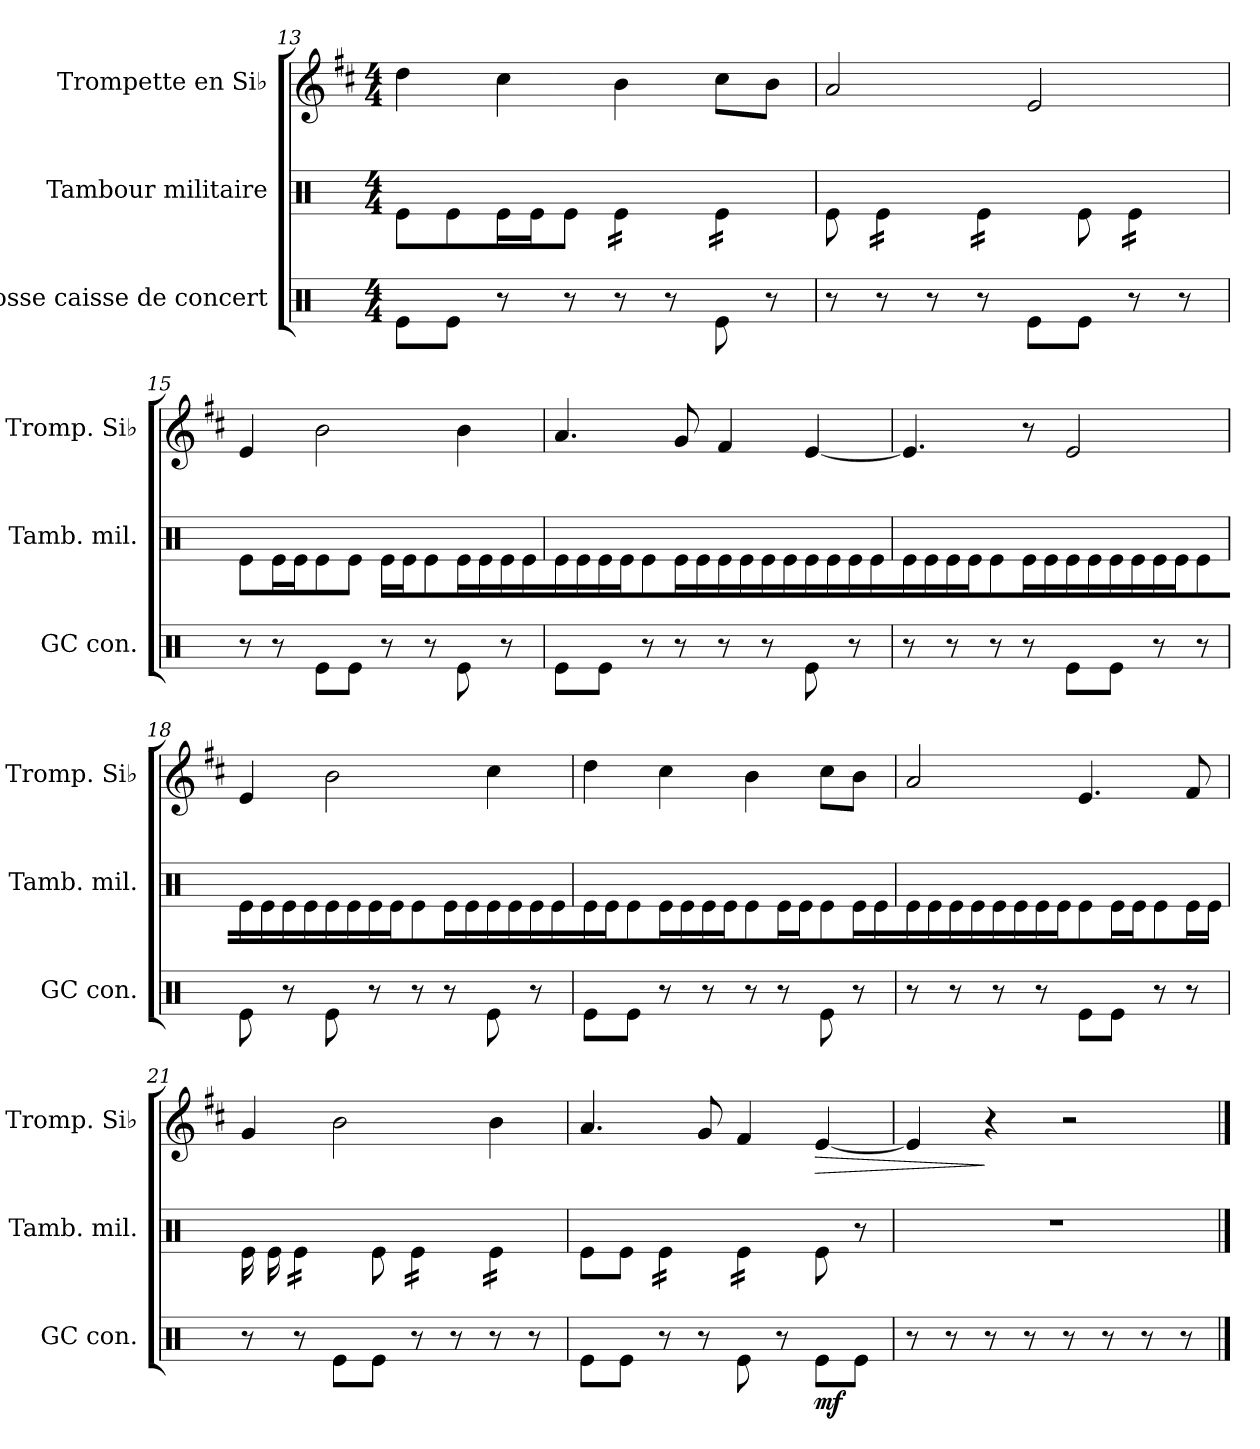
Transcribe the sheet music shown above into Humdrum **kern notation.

**kern	**dynam	**kern	**kern	**dynam
*part3	*part3	*part2	*part1	*part1
*staff3	*staff3	*staff2	*staff1	*staff1
*I"Grosse caisse de concert	*	*I"Tambour militaire	*I"Trompette en Si♭	*
*I'GC con.	*	*I'Tamb. mil.	*I'Tromp. Si♭	*
*clefX	*	*clefX	*clefG2	*
*	*	*	*ITrd1c2	*
*k[]	*	*k[]	*k[]	*
*M4/4	*	*M4/4	*M4/4	*
=13	=13	=13	=13	=13
8Re\L	.	8Re\L	4cc\	.
8Re\J	.	8Re\	.	.
*	*	*tremolo	*	*
8r	.	16Re\	4b\	.
.	.	16Re\	.	.
*	*	*Xtremolo	*	*
8r	.	8Re\J	.	.
*	*	*tremolo	*	*
8r	.	16Re\LL	4a\	.
.	.	16Re\	.	.
8r	.	16Re\	.	.
.	.	16Re\JJ	.	.
8Re\	.	16Re\LL	8b\L	.
.	.	16Re\	.	.
8r	.	16Re\	8a\J	.
.	.	16Re\JJ	.	.
*	*	*Xtremolo	*	*
=14	=14	=14	=14	=14
8r	.	8Re\	2g/	.
*	*	*tremolo	*	*
8r	.	16Re\LL	.	.
.	.	16Re\	.	.
8r	.	16Re\	.	.
.	.	16Re\JJ	.	.
8r	.	16Re\LL	.	.
.	.	16Re\	.	.
8Re\L	.	16Re\	2d/	.
.	.	16Re\JJ	.	.
*	*	*Xtremolo	*	*
8Re\J	.	8Re\	.	.
*	*	*tremolo	*	*
8r	.	16Re\LL	.	.
.	.	16Re\	.	.
8r	.	16Re\	.	.
.	.	16Re\JJ	.	.
*	*	*Xtremolo	*	*
!!LO:LB:g=z
=15	=15	=15	=15	=15
8r	.	8Re\L	4d/	.
*	*	*tremolo	*	*
8r	.	16Re\	.	.
.	.	16Re\	.	.
*	*	*Xtremolo	*	*
8Re\L	.	8Re\	2a\	.
8Re\J	.	8Re\J	.	.
*	*	*tremolo	*	*
8r	.	16Re\LL	.	.
.	.	16Re\	.	.
*	*	*Xtremolo	*	*
8r	.	8Re\J	.	.
*	*	*tremolo	*	*
8Re\	.	16Re\LL	4a\	.
.	.	16Re\	.	.
8r	.	16Re\	.	.
.	.	16Re\JJ	.	.
=16	=16	=16	=16	=16
8Re\L	.	16Re\LL	4.g/	.
.	.	16Re\	.	.
8Re\J	.	16Re\	.	.
.	.	16Re\JJ	.	.
*	*	*Xtremolo	*	*
8r	.	8Re\	.	.
*	*	*tremolo	*	*
8r	.	16Re\LL	8f/	.
.	.	16Re\	.	.
8r	.	16Re\	4e/	.
.	.	16Re\JJ	.	.
8r	.	16Re\LL	.	.
.	.	16Re\	.	.
8Re\	.	16Re\	[4d/	.
.	.	16Re\JJ	.	.
8r	.	16Re\	.	.
.	.	16Re\	.	.
=17	=17	=17	=17	=17
8r	.	16Re\LL	4.d/]	.
.	.	16Re\	.	.
8r	.	16Re\	.	.
.	.	16Re\JJ	.	.
*	*	*Xtremolo	*	*
8r	.	8Re\	.	.
*	*	*tremolo	*	*
8r	.	16Re\LL	8r	.
.	.	16Re\	.	.
8Re\L	.	16Re\	2d/	.
.	.	16Re\JJ	.	.
8Re\J	.	16Re\LL	.	.
.	.	16Re\	.	.
8r	.	16Re\	.	.
.	.	16Re\JJ	.	.
*	*	*Xtremolo	*	*
8r	.	8Re\	.	.
=18	=18	=18	=18	=18
*	*	*tremolo	*	*
8Re\	.	16Re\LL	4d/	.
.	.	16Re\	.	.
8r	.	16Re\	.	.
.	.	16Re\JJ	.	.
8Re\	.	16Re\LL	2a\	.
.	.	16Re\	.	.
8r	.	16Re\	.	.
.	.	16Re\JJ	.	.
*	*	*Xtremolo	*	*
8r	.	8Re\	.	.
*	*	*tremolo	*	*
8r	.	16Re\LL	.	.
.	.	16Re\	.	.
8Re\	.	16Re\	4b\	.
.	.	16Re\JJ	.	.
8r	.	16Re\	.	.
.	.	16Re\	.	.
=19	=19	=19	=19	=19
8Re\L	.	16Re\LL	4cc\	.
.	.	16Re\	.	.
*	*	*Xtremolo	*	*
8Re\J	.	8Re\J	.	.
*	*	*tremolo	*	*
8r	.	16Re\LL	4b\	.
.	.	16Re\	.	.
8r	.	16Re\	.	.
.	.	16Re\JJ	.	.
*	*	*Xtremolo	*	*
8r	.	8Re\L	4a\	.
*	*	*tremolo	*	*
8r	.	16Re\	.	.
.	.	16Re\	.	.
*	*	*Xtremolo	*	*
8Re\	.	8Re\	8b\L	.
*	*	*tremolo	*	*
8r	.	16Re\	8a\J	.
.	.	16Re\JJ	.	.
!!LO:LB:g=z
=20	=20	=20	=20	=20
8r	.	16Re\LL	2g/	.
.	.	16Re\	.	.
8r	.	16Re\	.	.
.	.	16Re\JJ	.	.
8r	.	16Re\LL	.	.
.	.	16Re\	.	.
8r	.	16Re\	.	.
.	.	16Re\JJ	.	.
*	*	*Xtremolo	*	*
8Re\L	.	8Re\L	4.d/	.
*	*	*tremolo	*	*
8Re\J	.	16Re\	.	.
.	.	16Re\	.	.
*	*	*Xtremolo	*	*
8r	.	8Re\	.	.
*	*	*tremolo	*	*
8r	.	16Re\	8e/	.
.	.	16Re\JJ	.	.
=21	=21	=21	=21	=21
8r	.	16Re\	4f/	.
.	.	16Re\	.	.
8r	.	16Re\LL	.	.
.	.	16Re\	.	.
8Re\L	.	16Re\	2a\	.
.	.	16Re\JJ	.	.
*	*	*Xtremolo	*	*
8Re\J	.	8Re\	.	.
*	*	*tremolo	*	*
8r	.	16Re\LL	.	.
.	.	16Re\	.	.
8r	.	16Re\	.	.
.	.	16Re\JJ	.	.
8r	.	16Re\LL	4a\	.
.	.	16Re\	.	.
8r	.	16Re\	.	.
.	.	16Re\JJ	.	.
*	*	*Xtremolo	*	*
=22	=22	=22	=22	=22
8Re\L	.	8Re\L	4.g/	.
8Re\J	.	8Re\J	.	.
*	*	*tremolo	*	*
8r	.	16Re\LL	.	.
.	.	16Re\	.	.
8r	.	16Re\	8f/	.
.	.	16Re\JJ	.	.
8Re\	.	16Re\LL	4e/	.
.	.	16Re\	.	.
8r	.	16Re\	.	.
.	.	16Re\JJ	.	.
*	*	*Xtremolo	*	*
!	!LO:DY:b	!	!	!LO:HP:b
8Re\L	mf	8Re\	[4d/	>
8Re\J	.	8r	.	.
=23	=23	=23	=23	=23
8r	.	1r	4d/]	.
8r	.	.	.	.
8r	.	.	4r	]
8r	.	.	.	.
8r	.	.	2r	.
8r	.	.	.	.
8r	.	.	.	.
8r	.	.	.	.
==	==	==	==	==
*-	*-	*-	*-	*-
